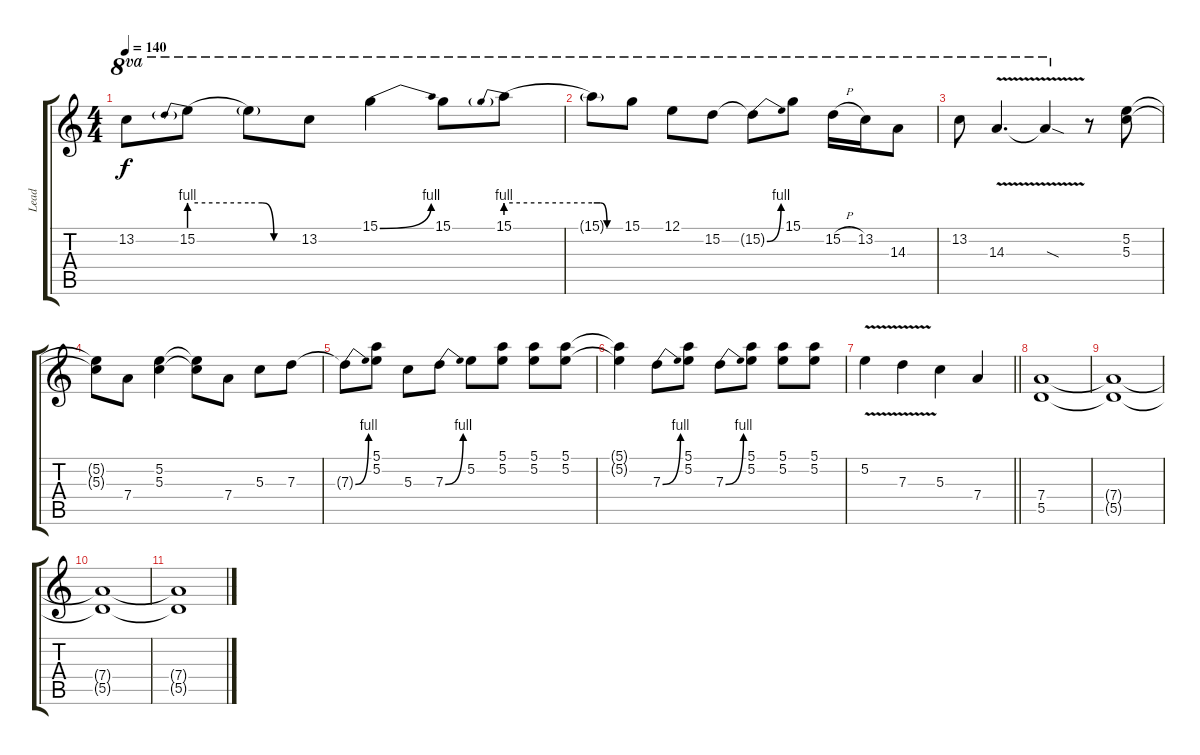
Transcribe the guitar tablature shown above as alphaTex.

\track ("Lead" "Lead") {instrument distortionguitar}
\staff {score tabs}
\tuning (E4 B3 G3 D3 A2 E2) {hide}
\ts (4 4)
\tempo 140
\clef g2
\ks aminor
13.2.8{ot 8va dy f} 15.2{be (prebend 0 4 60 4)}.8{ot 8va} 15.2{be (custom 0 4 15 4 30 0 60 0) t}.8{ot 8va} 13.2.8{ot 8va} 15.1{be (bend 0 0 60 4)}.4{ot 8va} 15.1.8{ot 8va} 15.1{be (prebend 0 4 60 4)}.8{ot 8va} |
15.1{be (custom 0 4 15 4 30 0 60 0) t}.8{ot 8va} 15.1.8{ot 8va} 12.1.8{ot 8va} 15.2.8{ot 8va} 15.2{be (bend 0 0 60 4) t}.8{ot 8va} 15.1.8{ot 8va} 15.2{h}.16{ot 8va} 13.2.16{ot 8va} 14.3.8{ot 8va} |
13.2.8{ot 8va} 14.3{v}.4{d ot 8va} 14.3{sod t}.4{ot 8va} r.8 (5.2 5.3).8 |
(5.2{t} 5.3{t}).8 7.4.8 (5.2 5.3).4 (5.2{t} 5.3{t}).8 7.4.8 5.3.8 7.3.8 |
7.3{be (bend 0 0 60 4) t}.8 (5.1 5.2).8 5.3.8 7.3{be (bend 0 0 60 4)}.8 5.2.8 (5.1 5.2).8 (5.1 5.2).8 (5.1 5.2).8 |
(5.1{t} 5.2{t}).4 7.3{be (bend 0 0 60 4)}.8 (5.1 5.2).8 7.3{be (bend 0 0 60 4)}.8 (5.1 5.2).8 (5.1 5.2).8 (5.1 5.2).8 |
\barLineRight lightlight
5.2{v}.4 7.3{v}.4 5.3.4 7.4.4 |
(7.4 5.5).1 |
(7.4{t} 5.5{t}).1 |
(7.4{t} 5.5{t}).1 |
(7.4{t} 5.5{t}).1
